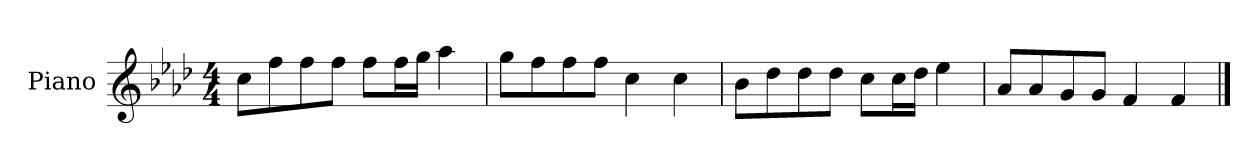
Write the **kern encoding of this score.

**kern
*part1
*staff1
*I"Piano
*I'P-no
*clefG2
*k[b-e-a-d-]
*M4/4
*MM90
=1
8cc\L
8ff\
8ff\
8ff\J
8ff\L
16ff\L
16gg\JJ
4aa-\
=2
8gg\L
8ff\
8ff\
8ff\J
4cc\
4cc\
=3
8b-\L
8dd-\
8dd-\
8dd-\J
8cc\L
16cc\L
16dd-\JJ
4ee-\
=4
8a-/L
8a-/
8g/
8g/J
4f/
4f/
==
*-
